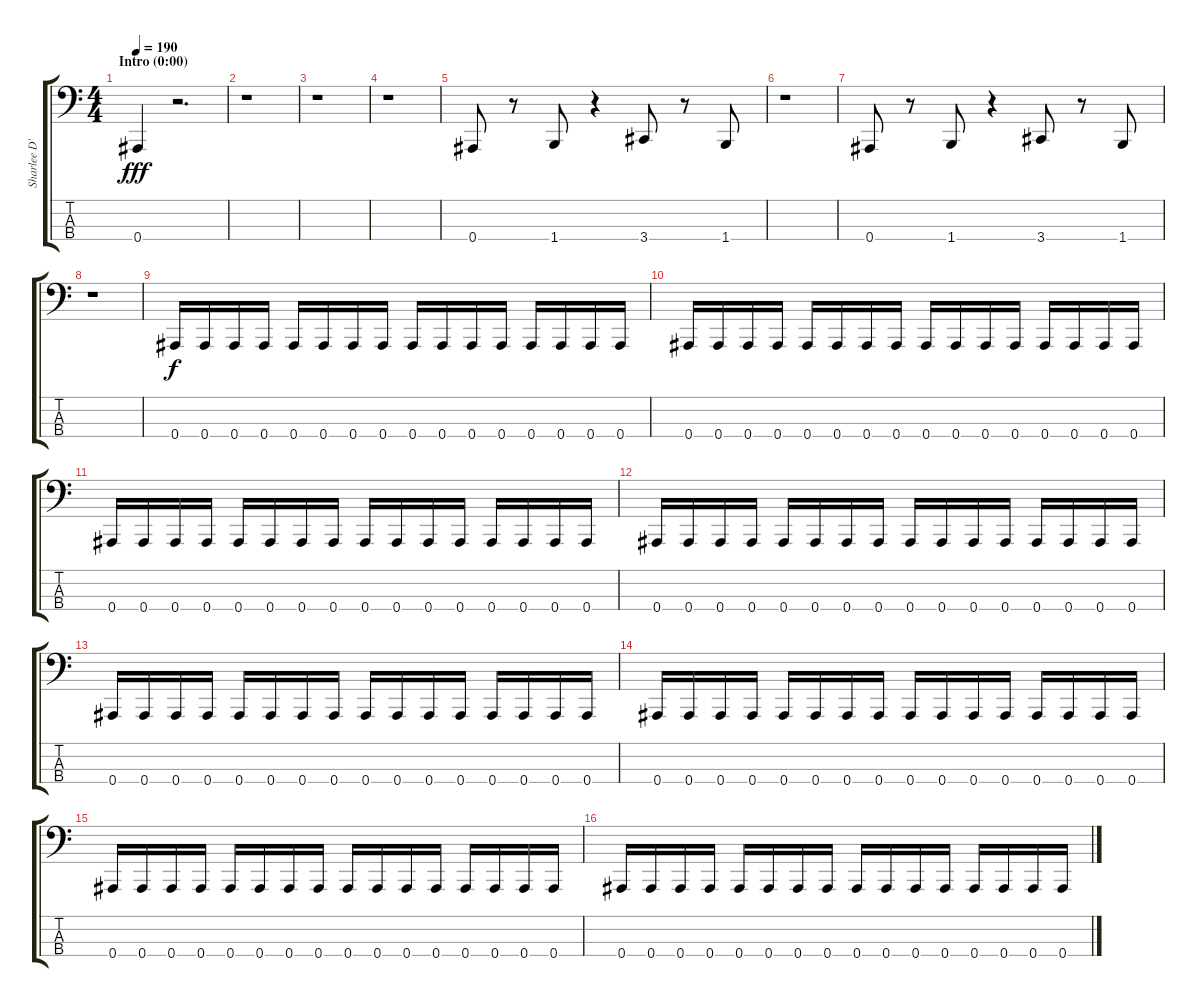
\track ("Sharlee D'Angelo " "Sharlee D'") {instrument electricbassfinger}
\staff {score tabs}
\tuning (Eb2 Bb1 F1 Bb0) {hide}
\ts (4 4)
\section ("" "Intro (0:00)")
\tempo 190
\clef f4
\ks c
0.4.4{dy fff instrument electricbassfinger} r.2{d} |
r.1 |
r.1 |
r.1 |
0.4.8 r.8 1.4.8 r.4 3.4.8 r.8 1.4.8 |
r.1 |
0.4.8 r.8 1.4.8 r.4 3.4.8 r.8 1.4.8 |
r.1 |
0.4.16{dy f} 0.4.16 0.4.16 0.4.16 0.4.16 0.4.16 0.4.16 0.4.16 0.4.16 0.4.16 0.4.16 0.4.16 0.4.16 0.4.16 0.4.16 0.4.16 |
0.4.16 0.4.16 0.4.16 0.4.16 0.4.16 0.4.16 0.4.16 0.4.16 0.4.16 0.4.16 0.4.16 0.4.16 0.4.16 0.4.16 0.4.16 0.4.16 |
0.4.16 0.4.16 0.4.16 0.4.16 0.4.16 0.4.16 0.4.16 0.4.16 0.4.16 0.4.16 0.4.16 0.4.16 0.4.16 0.4.16 0.4.16 0.4.16 |
0.4.16 0.4.16 0.4.16 0.4.16 0.4.16 0.4.16 0.4.16 0.4.16 0.4.16 0.4.16 0.4.16 0.4.16 0.4.16 0.4.16 0.4.16 0.4.16 |
0.4.16 0.4.16 0.4.16 0.4.16 0.4.16 0.4.16 0.4.16 0.4.16 0.4.16 0.4.16 0.4.16 0.4.16 0.4.16 0.4.16 0.4.16 0.4.16 |
0.4.16 0.4.16 0.4.16 0.4.16 0.4.16 0.4.16 0.4.16 0.4.16 0.4.16 0.4.16 0.4.16 0.4.16 0.4.16 0.4.16 0.4.16 0.4.16 |
0.4.16 0.4.16 0.4.16 0.4.16 0.4.16 0.4.16 0.4.16 0.4.16 0.4.16 0.4.16 0.4.16 0.4.16 0.4.16 0.4.16 0.4.16 0.4.16 |
0.4.16 0.4.16 0.4.16 0.4.16 0.4.16 0.4.16 0.4.16 0.4.16 0.4.16 0.4.16 0.4.16 0.4.16 0.4.16 0.4.16 0.4.16 0.4.16
